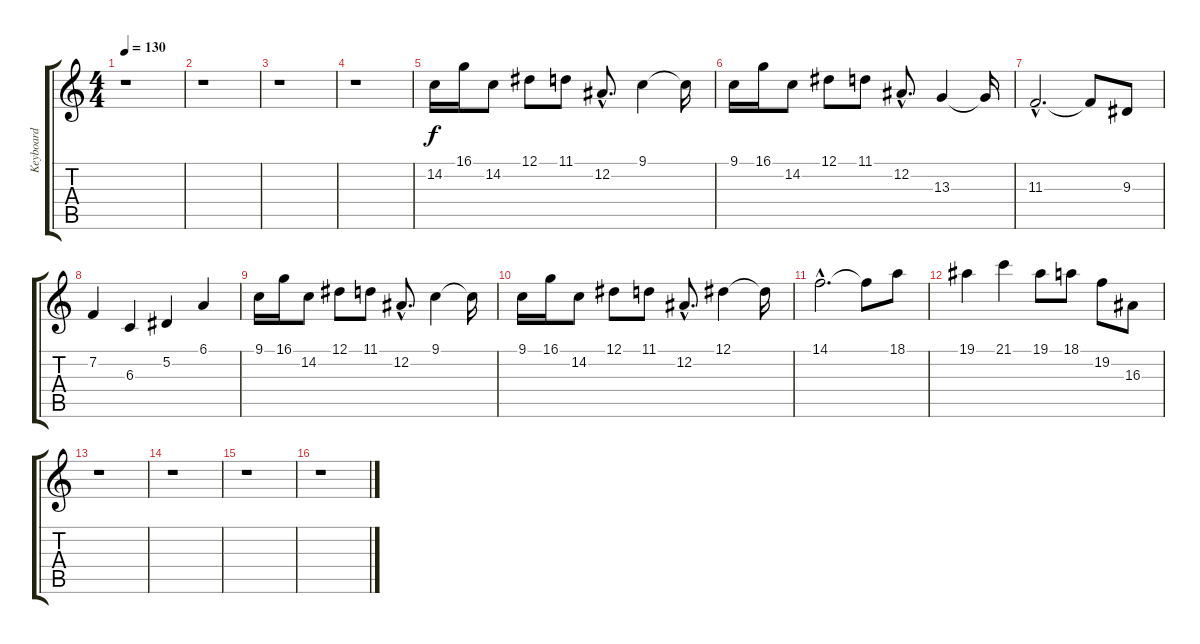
\track ("Keyboard" "Keyboard") {instrument synthbrass1}
\staff {score tabs}
\tuning (Eb4 Bb3 Gb3 Db3 Ab2 Eb2) {hide}
\ts (4 4)
\tempo 130
\clef g2
\ks c
r.1{dy f} |
r.1 |
r.1 |
r.1 |
14.2.16 16.1.16 14.2.8 12.1.8 11.1.8 12.2{hac}.8{d} 9.1.4 9.1{t}.16 |
9.1.16 16.1.16 14.2.8 12.1.8 11.1.8 12.2{hac}.8{d} 13.3.4 13.3{t}.16 |
11.3{hac}.2{d} 11.3{t}.8 9.3.8 |
7.2.4 6.3.4 5.2.4 6.1.4 |
9.1.16 16.1.16 14.2.8 12.1.8 11.1.8 12.2{hac}.8{d} 9.1.4 9.1{t}.16 |
9.1.16 16.1.16 14.2.8 12.1.8 11.1.8 12.2{hac}.8{d} 12.1.4 12.1{t}.16 |
14.1{hac}.2{d} 14.1{t}.8 18.1.8 |
19.1.4 21.1.4 19.1.8 18.1.8 19.2.8 16.3.8 |
r.1 |
r.1 |
r.1 |
r.1
